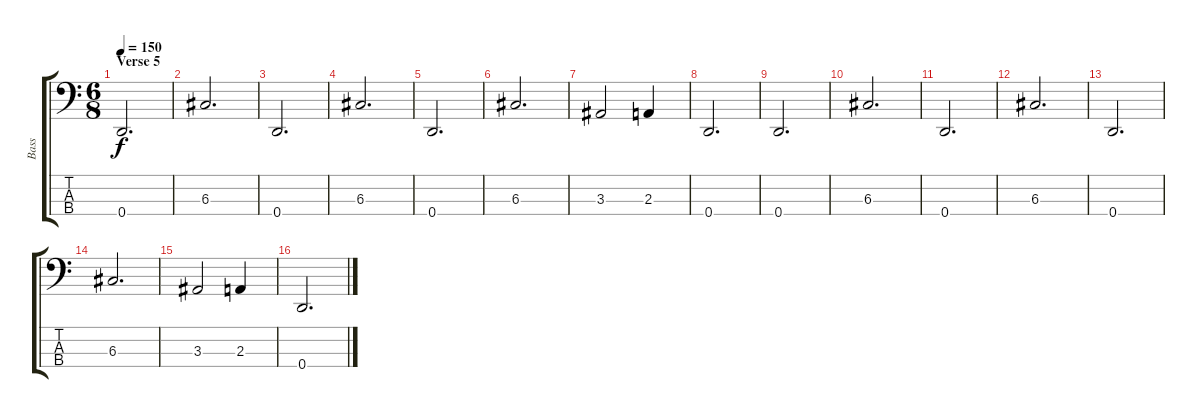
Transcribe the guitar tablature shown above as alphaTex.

\track ("Bass" "Bass") {instrument electricbasspick}
\staff {score tabs}
\tuning (F2 C2 G1 D1) {hide}
\ts (6 8)
\section ("" "Verse 5")
\tempo 150
\clef f4
\ks c
0.4.2{d dy f} |
6.3.2{d} |
0.4.2{d} |
6.3.2{d} |
0.4.2{d} |
6.3.2{d} |
3.3.2 2.3.4 |
0.4.2{d} |
0.4.2{d} |
6.3.2{d} |
0.4.2{d} |
6.3.2{d} |
0.4.2{d} |
6.3.2{d} |
3.3.2 2.3.4 |
0.4.2{d}
